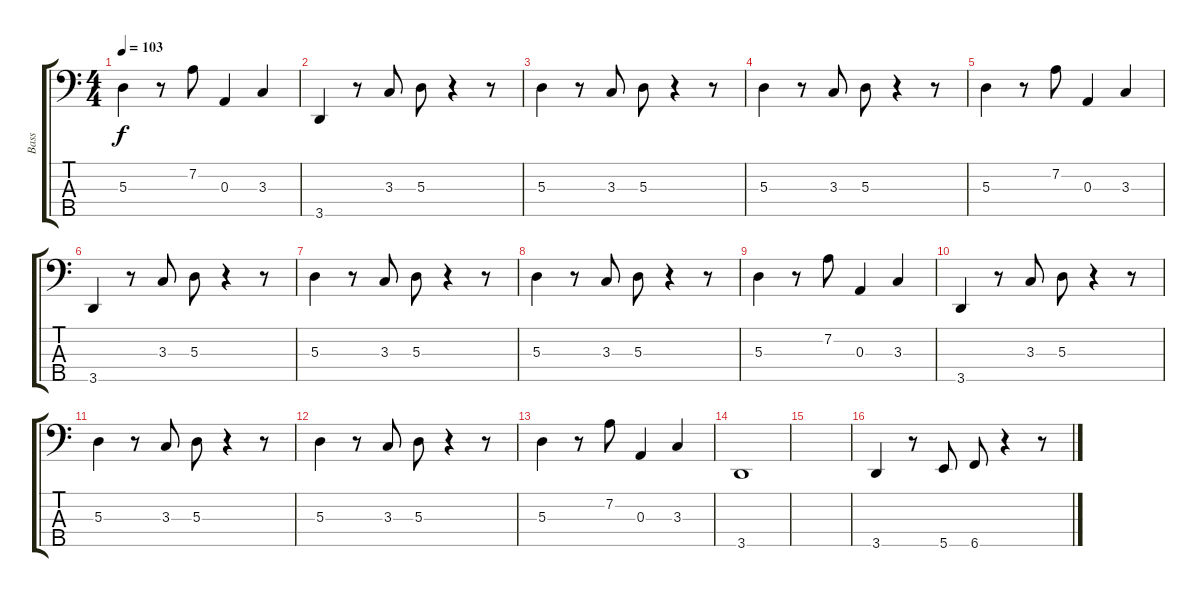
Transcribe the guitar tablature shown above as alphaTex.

\track ("Bass" "Bass") {instrument electricbassfinger}
\staff {score tabs}
\tuning (G2 D2 A1 E1 B0) {hide}
\ts (4 4)
\tempo 103
\clef f4
\ks c
5.3.4{dy f} r.8 7.2.8 0.3.4 3.3.4 |
3.5.4 r.8 3.3.8 5.3.8 r.4 r.8 |
5.3.4 r.8 3.3.8 5.3.8 r.4 r.8 |
5.3.4 r.8 3.3.8 5.3.8 r.4 r.8 |
5.3.4 r.8 7.2.8 0.3.4 3.3.4 |
3.5.4 r.8 3.3.8 5.3.8 r.4 r.8 |
5.3.4 r.8 3.3.8 5.3.8 r.4 r.8 |
5.3.4 r.8 3.3.8 5.3.8 r.4 r.8 |
5.3.4 r.8 7.2.8 0.3.4 3.3.4 |
3.5.4 r.8 3.3.8 5.3.8 r.4 r.8 |
5.3.4 r.8 3.3.8 5.3.8 r.4 r.8 |
5.3.4 r.8 3.3.8 5.3.8 r.4 r.8 |
5.3.4 r.8 7.2.8 0.3.4 3.3.4 |
3.5.1 |
|
3.5.4{balance 8} r.8 5.5.8 6.5.8 r.4 r.8
